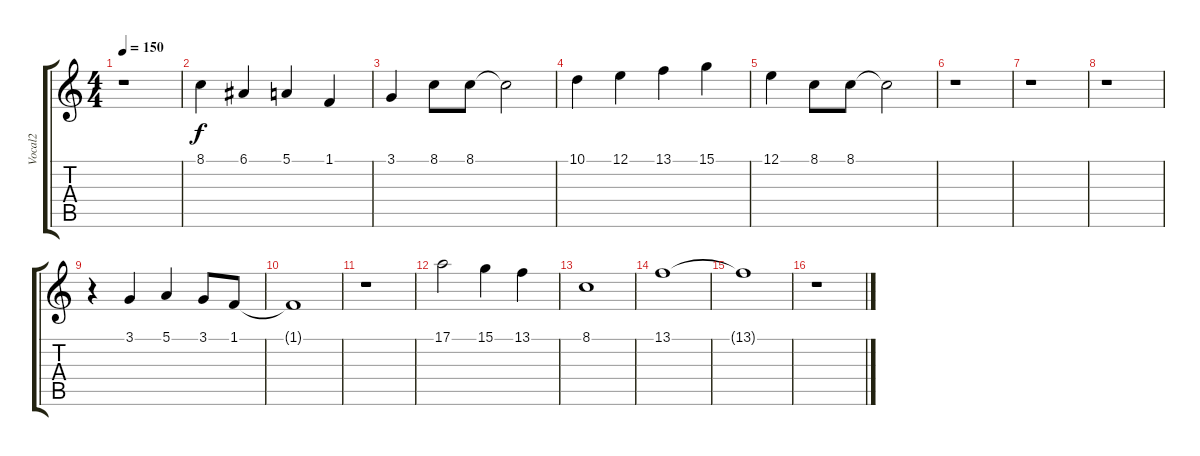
\track ("Vocal2" "Vocal2") {instrument violin}
\staff {score tabs}
\tuning (E4 B3 G3 D3 A2 E2) {hide}
\ts (4 4)
\tempo 150
\clef g2
\ks c
r.1{dy f} |
8.1.4 6.1.4 5.1.4 1.1.4 |
3.1.4 8.1.8 8.1.8 8.1{t}.2 |
10.1.4 12.1.4 13.1.4 15.1.4 |
12.1.4 8.1.8 8.1.8 8.1{t}.2 |
r.1 |
r.1 |
r.1 |
r.4 3.1.4 5.1.4 3.1.8 1.1.8 |
1.1{t}.1 |
r.1 |
17.1.2 15.1.4 13.1.4 |
8.1.1 |
13.1.1 |
13.1{t}.1 |
r.1
